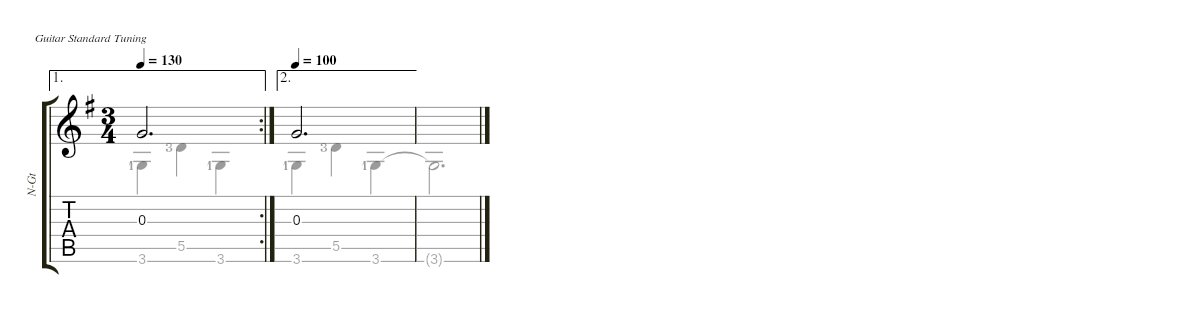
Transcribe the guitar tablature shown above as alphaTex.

\defaultSystemsLayout 4
\hideDynamics
\bracketExtendMode groupsimilarinstruments
\otherSystemsTrackNameOrientation horizontal
\defaultBarNumberDisplay Hide
\track ("Nylon Guitar" "N-Gt") {instrument acousticguitarnylon}
\staff {score tabs}
\tuning (E4 B3 G3 D3 A2 E2)
\voice
\ae 1
\rc 2
\ts (3 4)
\tempo 130
\clef g2
\ks g
0.3{acc forcenatural}.2{d dy mf beam Up} |
\ae 2
\tempo 100
0.3{acc forcenatural}.2{d beam Up} |
\voice
\clef g2
\ottava regular
\simile none
\ks g
3.6{lf 2 acc forcenatural}.4{dy mf beam Down} 5.5{lf 4 acc forcenatural}.4{beam Down} 3.6{lf 2 acc forcenatural}.4{beam Down} |
3.6{lf 2 acc forcenatural}.4{beam Down} 5.5{lf 4 acc forcenatural}.4{beam Down} 3.6{lf 2 acc forcenatural}.4{beam Down} |
3.6{t acc forcenatural}.2{d beam Down}
